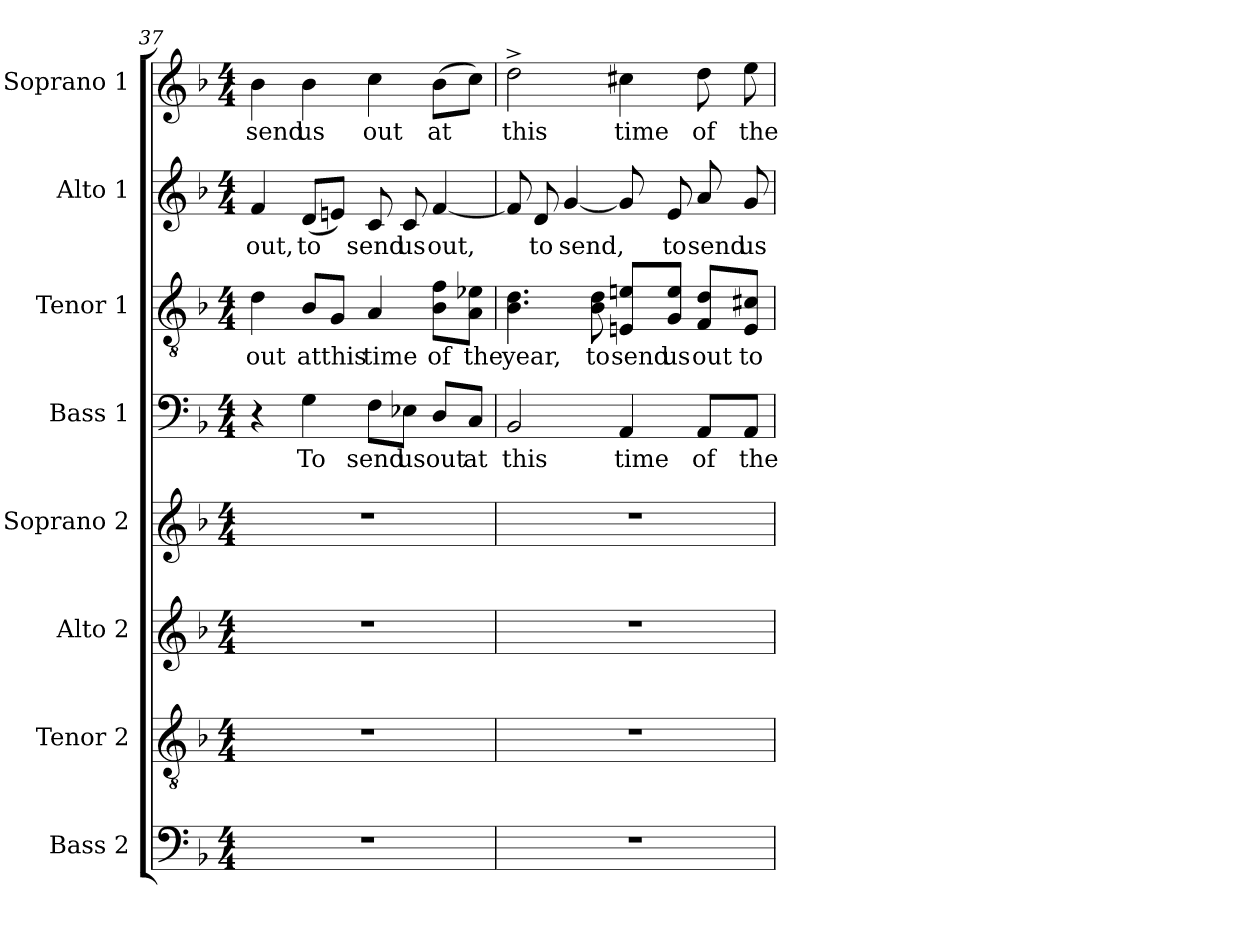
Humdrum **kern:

**kern	**kern	**kern	**kern	**kern	**text	**kern	**text	**kern	**text	**kern	**text
*part8	*part7	*part6	*part5	*part4	*part4	*part3	*part3	*part2	*part2	*part1	*part1
*staff8	*staff7	*staff6	*staff5	*staff4	*staff4	*staff3	*staff3	*staff2	*staff2	*staff1	*staff1
*I"Bass 2	*I"Tenor 2	*I"Alto 2	*I"Soprano 2	*I"Bass 1	*	*I"Tenor 1	*	*I"Alto 1	*	*I"Soprano 1	*
*I'B2.	*I'T2.	*I'A2.	*I'S2.	*I'B1.	*	*I'T1.	*	*I'A1.	*	*I'S1.	*
!!LO:LB:g=z
*clefF4	*clefGv2	*clefG2	*clefG2	*clefF4	*	*clefGv2	*	*clefG2	*	*clefG2	*
*	*ITrd7c12	*	*	*	*	*ITrd7c12	*	*	*	*	*
*k[b-]	*k[b-]	*k[b-]	*k[b-]	*k[b-]	*	*k[b-]	*	*k[b-]	*	*k[b-]	*
*F:	*F:	*F:	*F:	*F:	*	*F:	*	*F:	*	*F:	*
*M4/4	*M4/4	*M4/4	*M4/4	*M4/4	*	*M4/4	*	*M4/4	*	*M4/4	*
=37	=37	=37	=37	=37	=37	=37	=37	=37	=37	=37	=37
!	!	!	!	!	!	!	!LO:LY:b:color=#000000	!	!	!	!
!	!	!	!	!	!	!	!	!	!LO:LY:b:color=#000000	!	!
!	!	!	!	!	!	!	!	!	!	!	!LO:LY:b:color=#000000
1r	1r	1r	1r	4r	.	4Di\	out	4fi/	out,	4b-i\	send
!	!	!	!	!	!LO:LY:b:color=#000000	!	!	!	!	!	!
!	!	!	!	!	!	!	!LO:LY:b:color=#000000	!	!	!	!
!	!	!	!	!	!	!	!	!	!LO:LY:b:color=#000000	!	!
!	!	!	!	!	!	!	!	!	!	!	!LO:LY:b:color=#000000
.	.	.	.	4Gi\	To	8BB-i/L	at	(8di/L	to	4b-i\	us
!	!	!	!	!	!	!	!LO:LY:b:color=#000000	!	!	!	!
.	.	.	.	.	.	8GGi/J	this	8eni/J)	.	.	.
!	!	!	!	!	!LO:LY:b:color=#000000	!	!	!	!	!	!
!	!	!	!	!	!	!	!LO:LY:b:color=#000000	!	!	!	!
!	!	!	!	!	!	!	!	!	!LO:LY:b:color=#000000	!	!
!	!	!	!	!	!	!	!	!	!	!	!LO:LY:b:color=#000000
.	.	.	.	8Fi\L	send	4AAi/	time	8ci/	send	4cci\	out
!	!	!	!	!	!LO:LY:b:color=#000000	!	!	!	!	!	!
!	!	!	!	!	!	!	!	!	!LO:LY:b:color=#000000	!	!
.	.	.	.	8E-Xi\J	us	.	.	8ci/	us	.	.
!	!	!	!	!	!LO:LY:b:color=#000000	!	!	!	!	!	!
!	!	!	!	!	!	!	!LO:LY:b:color=#000000	!	!	!	!
!	!	!	!	!	!	!	!	!	!LO:LY:b:color=#000000	!	!
!	!	!	!	!	!	!	!	!	!	!	!LO:LY:b:color=#000000
.	.	.	.	8Di/L	out	8BB-i\ 8Fi\L	of	[4fi/	out,	(8b-i\L	at
!	!	!	!	!	!LO:LY:b:color=#000000	!	!	!	!	!	!
!	!	!	!	!	!	!	!LO:LY:b:color=#000000	!	!	!	!
.	.	.	.	8Ci/J	at	8AAi\ 8E-Xi\J	the	.	.	8cci\J)	.
=38	=38	=38	=38	=38	=38	=38	=38	=38	=38	=38	=38
!	!	!	!	!	!LO:LY:b:color=#000000	!	!	!	!	!	!
!	!	!	!	!	!	!	!LO:LY:b:color=#000000	!	!	!	!
!	!	!	!	!	!	!	!	!	!	!	!LO:LY:b:color=#000000
1r	1r	1r	1r	2BB-i/	this	4.BB-i\ 4.Di	year,	8fi/]	.	2dd^i\	this
!	!	!	!	!	!	!	!	!	!LO:LY:b:color=#000000	!	!
.	.	.	.	.	.	.	.	8di/	to	.	.
!	!	!	!	!	!	!	!	!	!LO:LY:b:color=#000000	!	!
.	.	.	.	.	.	.	.	[4gi/	send,	.	.
!	!	!	!	!	!	!	!LO:LY:b:color=#000000	!	!	!	!
.	.	.	.	.	.	8BB-i\ 8Di	to	.	.	.	.
!	!	!	!	!	!LO:LY:b:color=#000000	!	!	!	!	!	!
!	!	!	!	!	!	!	!LO:LY:b:color=#000000	!	!	!	!
!	!	!	!	!	!	!	!	!	!	!	!LO:LY:b:color=#000000
.	.	.	.	4AAi/	time	8EEni/ 8Eni/L	send	8gi/]	.	4cc#Xi\	time
!	!	!	!	!	!	!	!LO:LY:b:color=#000000	!	!	!	!
!	!	!	!	!	!	!	!	!	!LO:LY:b:color=#000000	!	!
.	.	.	.	.	.	8GGi/ 8Ei/J	us	8ei/	to	.	.
!	!	!	!	!	!LO:LY:b:color=#000000	!	!	!	!	!	!
!	!	!	!	!	!	!	!LO:LY:b:color=#000000	!	!	!	!
!	!	!	!	!	!	!	!	!	!LO:LY:b:color=#000000	!	!
!	!	!	!	!	!	!	!	!	!	!	!LO:LY:b:color=#000000
.	.	.	.	8AAi/L	of	8FFi/ 8Di/L	out	8ai/	send	8ddi\	of
!	!	!	!	!	!LO:LY:b:color=#000000	!	!	!	!	!	!
!	!	!	!	!	!	!	!LO:LY:b:color=#000000	!	!	!	!
!	!	!	!	!	!	!	!	!	!LO:LY:b:color=#000000	!	!
!	!	!	!	!	!	!	!	!	!	!	!LO:LY:b:color=#000000
.	.	.	.	8AAi/J	the	8EEi/ 8C#Xi/J	to	8gi/	us	8eei\	the
=	=	=	=	=	=	=	=	=	=	=	=
*-	*-	*-	*-	*-	*-	*-	*-	*-	*-	*-	*-
